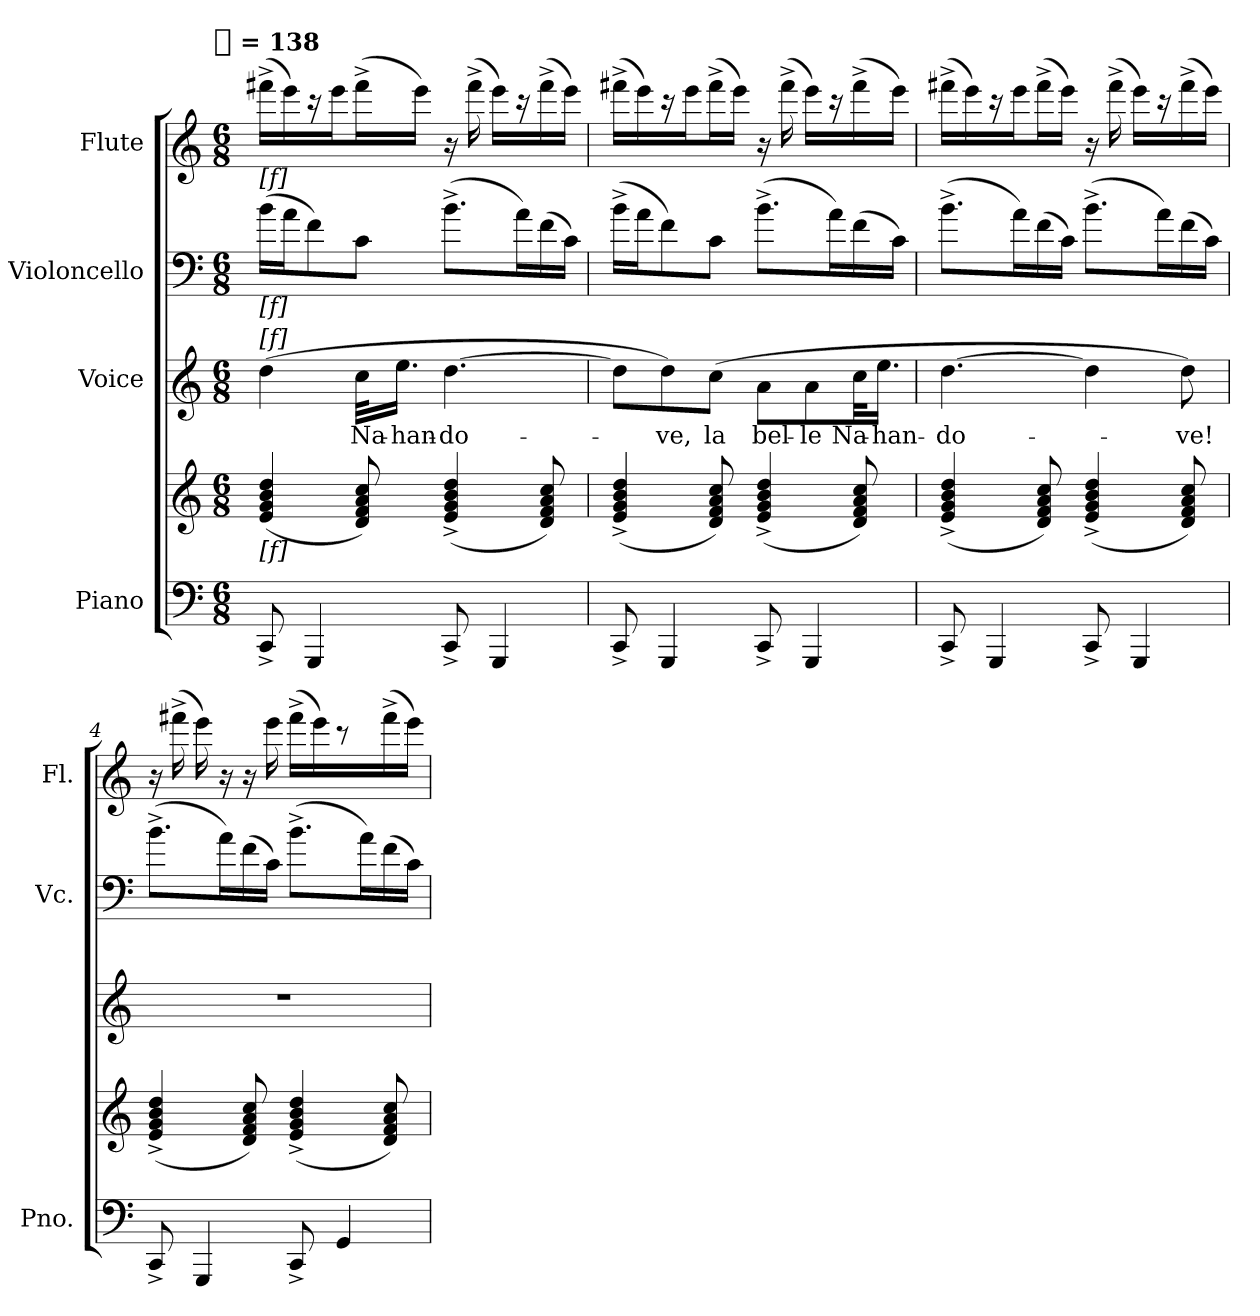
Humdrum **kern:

**kern	**kern	**kern	**text	**kern	**kern
*part4	*part4	*part3	*part3	*part2	*part1
*staff5	*staff4	*staff3	*staff3	*staff2	*staff1
*I"Piano	*	*I"Voice	*	*I"Violoncello	*I"Flute
*I'Pno.	*	*	*	*I'Vc.	*I'Fl.
*clefF4	*clefG2	*clefG2	*	*clefF4	*clefG2
*k[]	*k[]	*k[]	*	*k[]	*k[]
*C:	*C:	*C:	*	*C:	*C:
!!LO:TX:omd:t=[8th] = 138
*M6/8	*M6/8	*M6/8	*	*M6/8	*M6/8
*MM69	*MM69	*MM69	*	*MM69	*MM69
=1	=1	=1	=1	=1	=1
!	!	!	!	!	!LO:TX:b:t=[f]
!	!	!	!	!LO:TX:b:t=[f]	!
!	!	!LO:TX:a:t=[f]	!	!	!
!	!LO:TX:b:t=[f]	!	!	!	!
8CC^	(4e 4g 4b 4dd	(4dd	.	(16bLL	(16fff#X^LL
.	.	.	.	16aJ	16eee)
4GGG	.	.	.	8f)	16r
.	.	.	.	.	16eeeJ
.	8d 8f 8a 8cc)	32cc\KLL	Na-	8cJ	(16fff#^L
.	.	16.ee\JJ	-han-	.	.
.	.	.	.	.	16eeeJJ)
8CC^	(4e^ 4g^ 4b^ 4dd^	[4.dd	-do-	(8.b^L	16r
.	.	.	.	.	(16fff#^
4GGG	.	.	.	.	16eeeLL)
.	.	.	.	16aL)	16r
.	8d 8f 8a 8cc)	.	.	(16f	(16fff#^
.	.	.	.	16cJJ)	16eeeJJ)
=2	=2	=2	=2	=2	=2
8CC^	(4e^ 4g^ 4b^ 4dd^	8dd\L]	.	(16b^LL	(16fff#X^LL
.	.	.	.	16aJ	16eee)
4GGG	.	8dd\)	-ve,	8f)	16r
.	.	.	.	.	16eeeJ
.	8d 8f 8a 8cc)	(8cc\J	la	8cJ	(16fff#^L
.	.	.	.	.	16eeeJJ)
8CC^	(4e^ 4g^ 4b^ 4dd^	8a\L	bel-	(8.b^L	16r
.	.	.	.	.	(16fff#^
4GGG	.	8a\	-le	.	16eeeLL)
.	.	.	.	16aL)	16r
.	8d 8f 8a 8cc)	32cc\KL	Na-	(16f	(16fff#^
.	.	16.ee\JJ	-han-	.	.
.	.	.	.	16cJJ)	16eeeJJ)
=3	=3	=3	=3	=3	=3
8CC^	(4e^ 4g^ 4b^ 4dd^	[4.dd	-do-	(8.b^L	(16fff#X^LL
.	.	.	.	.	16eee)
4GGG	.	.	.	.	16r
.	.	.	.	16aL)	16eeeJ
.	8d 8f 8a 8cc)	.	.	(16f	(16fff#^L
.	.	.	.	16cJJ)	16eeeJJ)
8CC^	(4e^ 4g^ 4b^ 4dd^	4dd]	.	(8.b^L	16r
.	.	.	.	.	(16fff#^
4GGG	.	.	.	.	16eeeLL)
.	.	.	.	16aL)	16r
.	8d 8f 8a 8cc)	8dd)	-ve!	(16f	(16fff#^
.	.	.	.	16cJJ)	16eeeJJ)
=4	=4	=4	=4	=4	=4
8CC^	(4e^ 4g^ 4b^ 4dd^	4%3r	.	(8.b^L	16r
.	.	.	.	.	(16fff#X^
4GGG	.	.	.	.	16eee)
.	.	.	.	16aL)	16r
.	8d 8f 8a 8cc)	.	.	(16f	16r
.	.	.	.	16cJJ)	16eee
8CC^	(4e^ 4g^ 4b^ 4dd^	.	.	(8.b^L	(16fff#^LL
.	.	.	.	.	16eee)
4GG	.	.	.	.	8r
.	.	.	.	16aL)	.
.	8d 8f 8a 8cc)	.	.	(16f	(16fff#^
.	.	.	.	16cJJ)	16eeeJJ)
=	=	=	=	=	=
*-	*-	*-	*-	*-	*-
